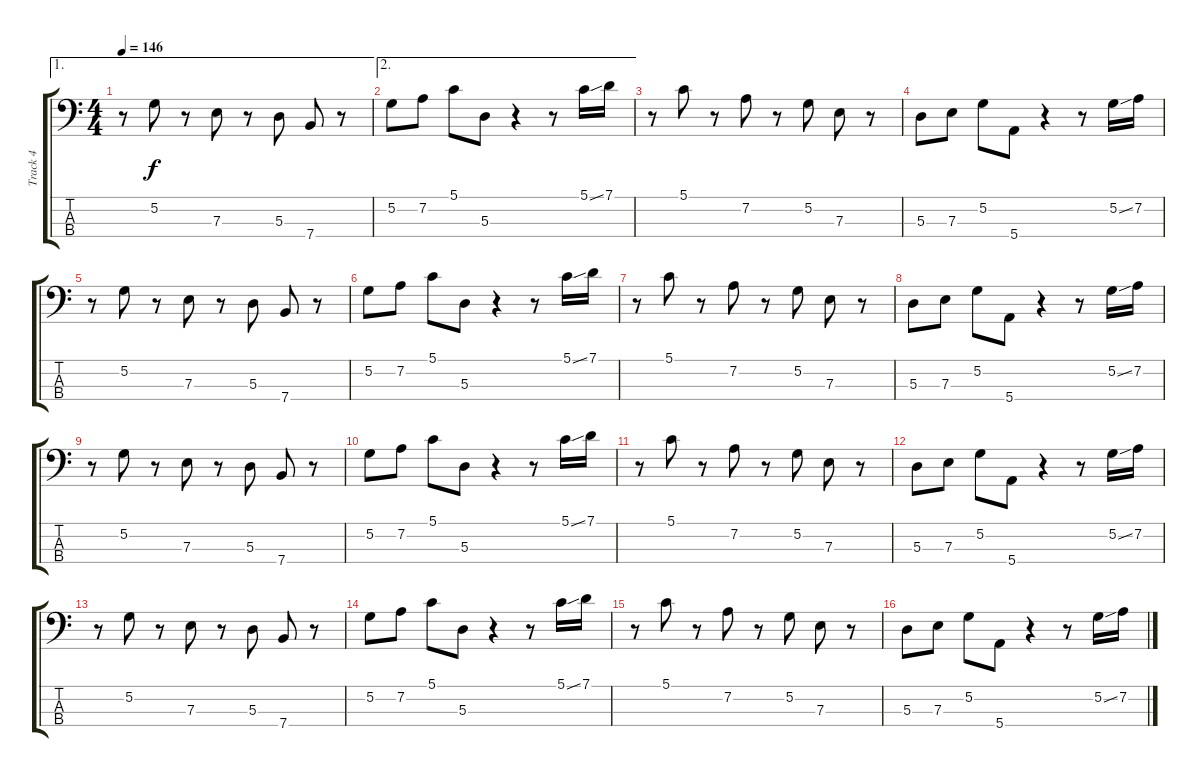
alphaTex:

\track ("Track 4" "Track 4") {instrument electricbassfinger}
\staff {score tabs}
\tuning (G2 D2 A1 E1) {hide}
\ae 1
\ts (4 4)
\tempo 146
\clef f4
\ks c
r.8{dy f} 5.2.8 r.8 7.3.8 r.8 5.3.8 7.4.8 r.8 |
\ae 2
5.2.8 7.2.8 5.1.8 5.3.8 r.4 r.8 5.1{ss}.16 7.1.16 |
r.8 5.1.8 r.8 7.2.8 r.8 5.2.8 7.3.8 r.8 |
5.3.8 7.3.8 5.2.8 5.4.8 r.4 r.8 5.2{ss}.16 7.2.16 |
r.8 5.2.8 r.8 7.3.8 r.8 5.3.8 7.4.8 r.8 |
5.2.8 7.2.8 5.1.8 5.3.8 r.4 r.8 5.1{ss}.16 7.1.16 |
r.8 5.1.8 r.8 7.2.8 r.8 5.2.8 7.3.8 r.8 |
5.3.8 7.3.8 5.2.8 5.4.8 r.4 r.8 5.2{ss}.16 7.2.16 |
r.8 5.2.8 r.8 7.3.8 r.8 5.3.8 7.4.8 r.8 |
5.2.8 7.2.8 5.1.8 5.3.8 r.4 r.8 5.1{ss}.16 7.1.16 |
r.8 5.1.8 r.8 7.2.8 r.8 5.2.8 7.3.8 r.8 |
5.3.8 7.3.8 5.2.8 5.4.8 r.4 r.8 5.2{ss}.16 7.2.16 |
r.8 5.2.8 r.8 7.3.8 r.8 5.3.8 7.4.8 r.8 |
5.2.8 7.2.8 5.1.8 5.3.8 r.4 r.8 5.1{ss}.16 7.1.16 |
r.8 5.1.8 r.8 7.2.8 r.8 5.2.8 7.3.8 r.8 |
5.3.8 7.3.8 5.2.8 5.4.8 r.4 r.8 5.2{ss}.16 7.2.16
